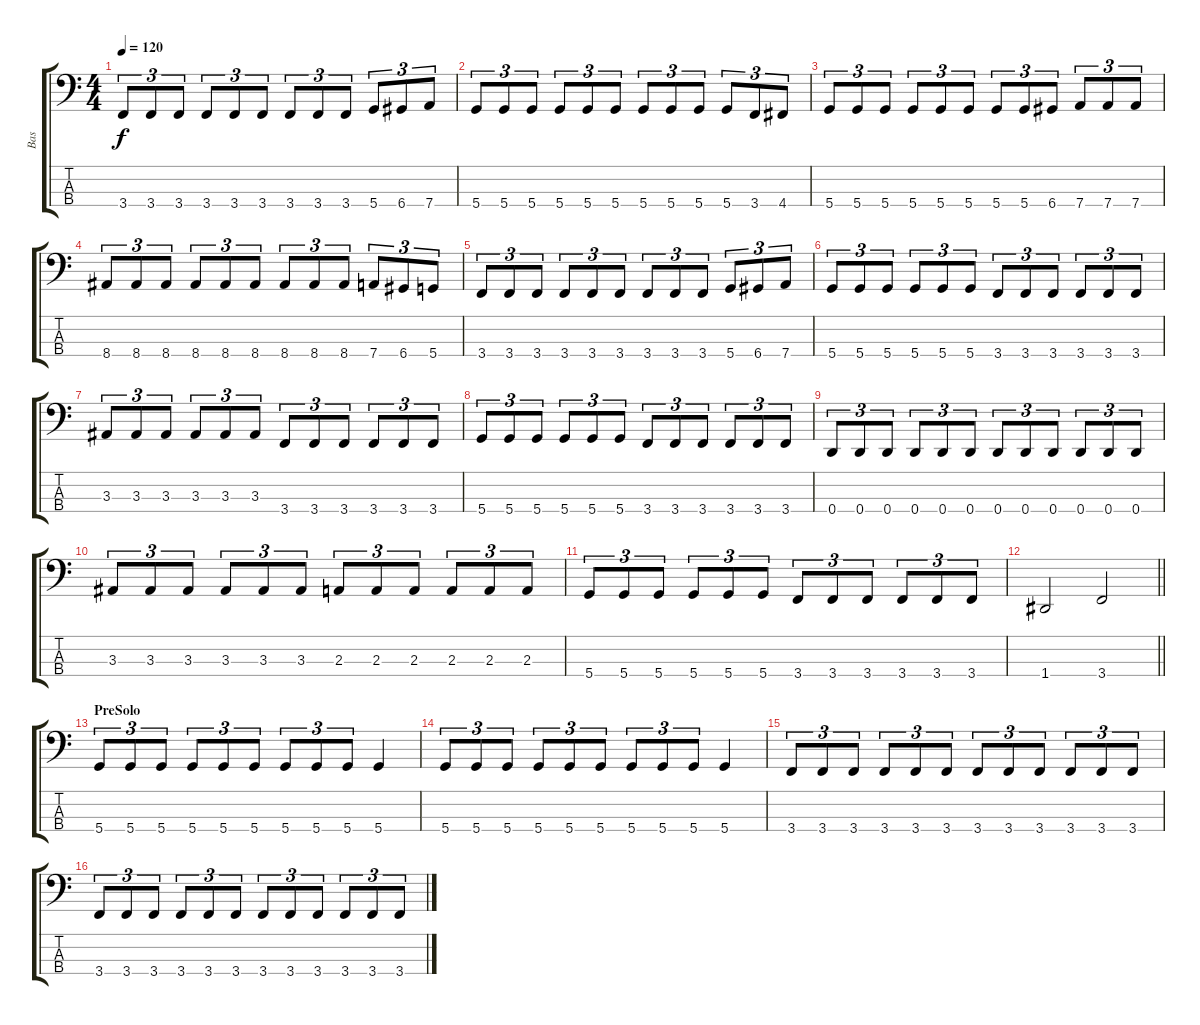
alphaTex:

\track ("Bas" "Bas") {instrument electricbassfinger}
\staff {score tabs}
\tuning (F2 C2 G1 D1) {hide}
\ts (4 4)
\tempo 120
\clef f4
\ks c
3.4.8{tu (3 2) dy f} 3.4.8{tu (3 2)} 3.4.8{tu (3 2)} 3.4.8{tu (3 2)} 3.4.8{tu (3 2)} 3.4.8{tu (3 2)} 3.4.8{tu (3 2)} 3.4.8{tu (3 2)} 3.4.8{tu (3 2)} 5.4.8{tu (3 2)} 6.4.8{tu (3 2)} 7.4.8{tu (3 2)} |
5.4.8{tu (3 2)} 5.4.8{tu (3 2)} 5.4.8{tu (3 2)} 5.4.8{tu (3 2)} 5.4.8{tu (3 2)} 5.4.8{tu (3 2)} 5.4.8{tu (3 2)} 5.4.8{tu (3 2)} 5.4.8{tu (3 2)} 5.4.8{tu (3 2)} 3.4.8{tu (3 2)} 4.4.8{tu (3 2)} |
5.4.8{tu (3 2)} 5.4.8{tu (3 2)} 5.4.8{tu (3 2)} 5.4.8{tu (3 2)} 5.4.8{tu (3 2)} 5.4.8{tu (3 2)} 5.4.8{tu (3 2)} 5.4.8{tu (3 2)} 6.4.8{tu (3 2)} 7.4.8{tu (3 2)} 7.4.8{tu (3 2)} 7.4.8{tu (3 2)} |
8.4.8{tu (3 2)} 8.4.8{tu (3 2)} 8.4.8{tu (3 2)} 8.4.8{tu (3 2)} 8.4.8{tu (3 2)} 8.4.8{tu (3 2)} 8.4.8{tu (3 2)} 8.4.8{tu (3 2)} 8.4.8{tu (3 2)} 7.4.8{tu (3 2)} 6.4.8{tu (3 2)} 5.4.8{tu (3 2)} |
3.4.8{tu (3 2)} 3.4.8{tu (3 2)} 3.4.8{tu (3 2)} 3.4.8{tu (3 2)} 3.4.8{tu (3 2)} 3.4.8{tu (3 2)} 3.4.8{tu (3 2)} 3.4.8{tu (3 2)} 3.4.8{tu (3 2)} 5.4.8{tu (3 2)} 6.4.8{tu (3 2)} 7.4.8{tu (3 2)} |
5.4.8{tu (3 2)} 5.4.8{tu (3 2)} 5.4.8{tu (3 2)} 5.4.8{tu (3 2)} 5.4.8{tu (3 2)} 5.4.8{tu (3 2)} 3.4.8{tu (3 2)} 3.4.8{tu (3 2)} 3.4.8{tu (3 2)} 3.4.8{tu (3 2)} 3.4.8{tu (3 2)} 3.4.8{tu (3 2)} |
3.3.8{tu (3 2)} 3.3.8{tu (3 2)} 3.3.8{tu (3 2)} 3.3.8{tu (3 2)} 3.3.8{tu (3 2)} 3.3.8{tu (3 2)} 3.4.8{tu (3 2)} 3.4.8{tu (3 2)} 3.4.8{tu (3 2)} 3.4.8{tu (3 2)} 3.4.8{tu (3 2)} 3.4.8{tu (3 2)} |
5.4.8{tu (3 2)} 5.4.8{tu (3 2)} 5.4.8{tu (3 2)} 5.4.8{tu (3 2)} 5.4.8{tu (3 2)} 5.4.8{tu (3 2)} 3.4.8{tu (3 2)} 3.4.8{tu (3 2)} 3.4.8{tu (3 2)} 3.4.8{tu (3 2)} 3.4.8{tu (3 2)} 3.4.8{tu (3 2)} |
0.4.8{tu (3 2)} 0.4.8{tu (3 2)} 0.4.8{tu (3 2)} 0.4.8{tu (3 2)} 0.4.8{tu (3 2)} 0.4.8{tu (3 2)} 0.4.8{tu (3 2)} 0.4.8{tu (3 2)} 0.4.8{tu (3 2)} 0.4.8{tu (3 2)} 0.4.8{tu (3 2)} 0.4.8{tu (3 2)} |
3.3.8{tu (3 2)} 3.3.8{tu (3 2)} 3.3.8{tu (3 2)} 3.3.8{tu (3 2)} 3.3.8{tu (3 2)} 3.3.8{tu (3 2)} 2.3.8{tu (3 2)} 2.3.8{tu (3 2)} 2.3.8{tu (3 2)} 2.3.8{tu (3 2)} 2.3.8{tu (3 2)} 2.3.8{tu (3 2)} |
5.4.8{tu (3 2)} 5.4.8{tu (3 2)} 5.4.8{tu (3 2)} 5.4.8{tu (3 2)} 5.4.8{tu (3 2)} 5.4.8{tu (3 2)} 3.4.8{tu (3 2)} 3.4.8{tu (3 2)} 3.4.8{tu (3 2)} 3.4.8{tu (3 2)} 3.4.8{tu (3 2)} 3.4.8{tu (3 2)} |
\barLineRight lightlight
1.4.2 3.4.2 |
\section ("" "PreSolo")
5.4.8{tu (3 2)} 5.4.8{tu (3 2)} 5.4.8{tu (3 2)} 5.4.8{tu (3 2)} 5.4.8{tu (3 2)} 5.4.8{tu (3 2)} 5.4.8{tu (3 2)} 5.4.8{tu (3 2)} 5.4.8{tu (3 2)} 5.4.4 |
5.4.8{tu (3 2)} 5.4.8{tu (3 2)} 5.4.8{tu (3 2)} 5.4.8{tu (3 2)} 5.4.8{tu (3 2)} 5.4.8{tu (3 2)} 5.4.8{tu (3 2)} 5.4.8{tu (3 2)} 5.4.8{tu (3 2)} 5.4.4 |
3.4.8{tu (3 2)} 3.4.8{tu (3 2)} 3.4.8{tu (3 2)} 3.4.8{tu (3 2)} 3.4.8{tu (3 2)} 3.4.8{tu (3 2)} 3.4.8{tu (3 2)} 3.4.8{tu (3 2)} 3.4.8{tu (3 2)} 3.4.8{tu (3 2)} 3.4.8{tu (3 2)} 3.4.8{tu (3 2)} |
3.4.8{tu (3 2)} 3.4.8{tu (3 2)} 3.4.8{tu (3 2)} 3.4.8{tu (3 2)} 3.4.8{tu (3 2)} 3.4.8{tu (3 2)} 3.4.8{tu (3 2)} 3.4.8{tu (3 2)} 3.4.8{tu (3 2)} 3.4.8{tu (3 2)} 3.4.8{tu (3 2)} 3.4.8{tu (3 2)}
